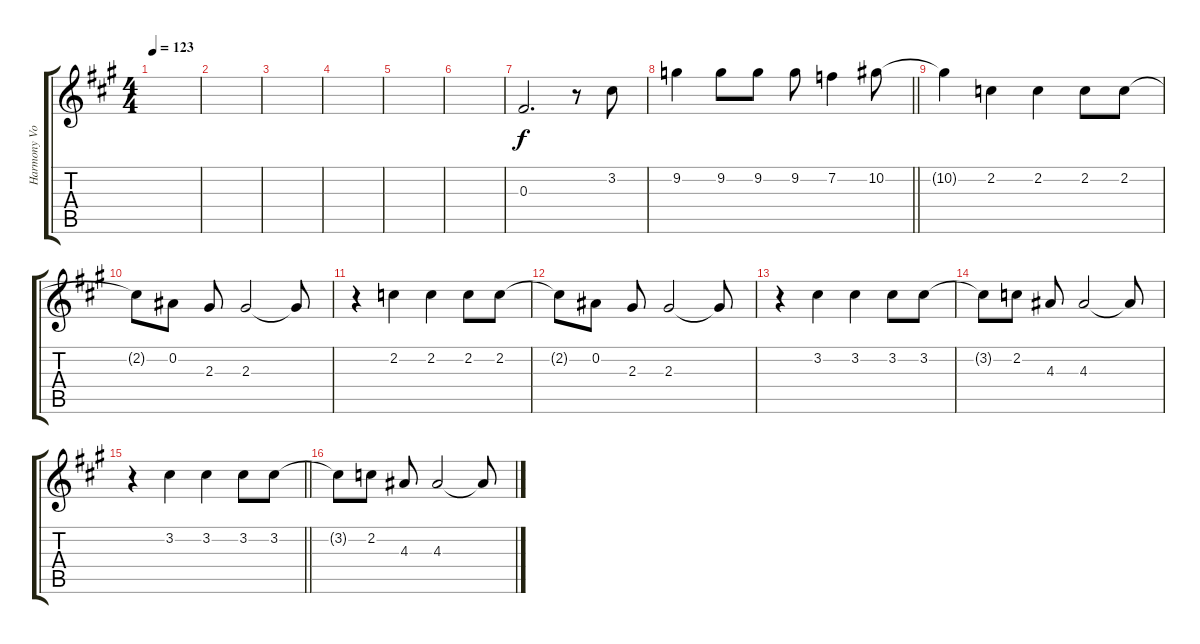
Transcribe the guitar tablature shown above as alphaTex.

\track ("Harmony Vocals" "Harmony Vo") {instrument overdrivenguitar}
\staff {score tabs}
\tuning (Eb4 Bb3 Gb3 Db3 Ab2 Eb2) {hide}
\ts (4 4)
\tempo 123
\clef g2
\ks a
|
|
|
|
|
|
0.3.2{d} r.8 3.2.8 |
\barLineRight lightlight
9.2.4 9.2.8 9.2.8 9.2.8 7.2.4 10.2.8 |
10.2{t}.4 2.2.4 2.2.4 2.2.8 2.2.8 |
2.2{t}.8 0.2.8 2.3.8 2.3.2 2.3{t}.8 |
r.4 2.2.4 2.2.4 2.2.8 2.2.8 |
2.2{t}.8 0.2.8 2.3.8 2.3.2 2.3{t}.8 |
r.4 3.2.4 3.2.4 3.2.8 3.2.8 |
3.2{t}.8 2.2.8 4.3.8 4.3.2 4.3{t}.8 |
\barLineRight lightlight
r.4 3.2.4 3.2.4 3.2.8 3.2.8 |
3.2{t}.8 2.2.8 4.3.8 4.3.2 4.3{t}.8
